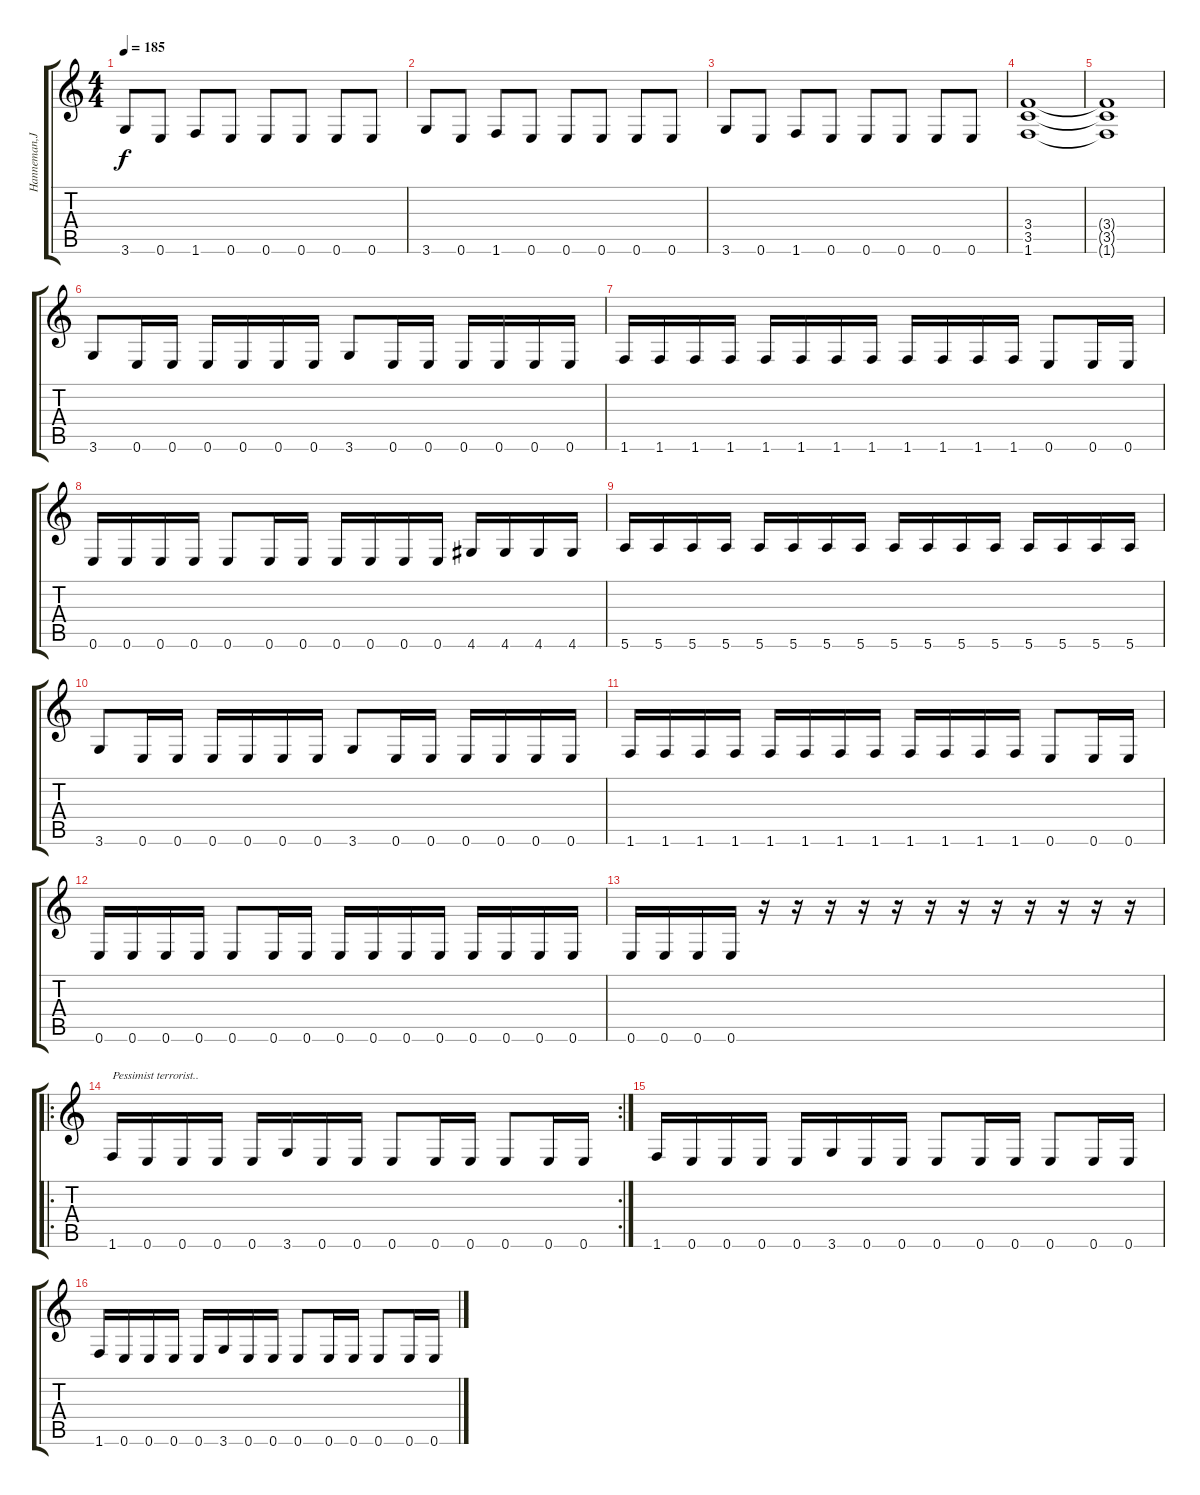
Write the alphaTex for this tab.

\track ("Hanneman,Jeff(i think)" "Hanneman,J") {instrument distortionguitar}
\staff {score tabs}
\tuning (E4 B3 G3 D3 A2 E2) {hide}
\ts (4 4)
\tempo 185
\clef g2
\ks c
3.6.8{dy f} 0.6.8 1.6.8 0.6.8 0.6.8 0.6.8 0.6.8 0.6.8 |
3.6.8 0.6.8 1.6.8 0.6.8 0.6.8 0.6.8 0.6.8 0.6.8 |
3.6.8 0.6.8 1.6.8 0.6.8 0.6.8 0.6.8 0.6.8 0.6.8 |
(3.4 3.5 1.6).1 |
(3.4{t} 3.5{t} 1.6{t}).1 |
3.6.8 0.6.16 0.6.16 0.6.16 0.6.16 0.6.16 0.6.16 3.6.8 0.6.16 0.6.16 0.6.16 0.6.16 0.6.16 0.6.16 |
1.6.16 1.6.16 1.6.16 1.6.16 1.6.16 1.6.16 1.6.16 1.6.16 1.6.16 1.6.16 1.6.16 1.6.16 0.6.8 0.6.16 0.6.16 |
0.6.16 0.6.16 0.6.16 0.6.16 0.6.8 0.6.16 0.6.16 0.6.16 0.6.16 0.6.16 0.6.16 4.6.16 4.6.16 4.6.16 4.6.16 |
5.6.16 5.6.16 5.6.16 5.6.16 5.6.16 5.6.16 5.6.16 5.6.16 5.6.16 5.6.16 5.6.16 5.6.16 5.6.16 5.6.16 5.6.16 5.6.16 |
3.6.8 0.6.16 0.6.16 0.6.16 0.6.16 0.6.16 0.6.16 3.6.8 0.6.16 0.6.16 0.6.16 0.6.16 0.6.16 0.6.16 |
1.6.16 1.6.16 1.6.16 1.6.16 1.6.16 1.6.16 1.6.16 1.6.16 1.6.16 1.6.16 1.6.16 1.6.16 0.6.8 0.6.16 0.6.16 |
0.6.16 0.6.16 0.6.16 0.6.16 0.6.8 0.6.16 0.6.16 0.6.16 0.6.16 0.6.16 0.6.16 0.6.16 0.6.16 0.6.16 0.6.16 |
0.6.16 0.6.16 0.6.16 0.6.16 r.16 r.16 r.16 r.16 r.16 r.16 r.16 r.16 r.16 r.16 r.16 r.16 |
\ro
\rc 2
1.6.16{txt "Pessimist terrorist.."} 0.6.16 0.6.16 0.6.16 0.6.16 3.6.16 0.6.16 0.6.16 0.6.8 0.6.16 0.6.16 0.6.8 0.6.16 0.6.16 |
1.6.16 0.6.16 0.6.16 0.6.16 0.6.16 3.6.16 0.6.16 0.6.16 0.6.8 0.6.16 0.6.16 0.6.8 0.6.16 0.6.16 |
1.6.16 0.6.16 0.6.16 0.6.16 0.6.16 3.6.16 0.6.16 0.6.16 0.6.8 0.6.16 0.6.16 0.6.8 0.6.16 0.6.16
